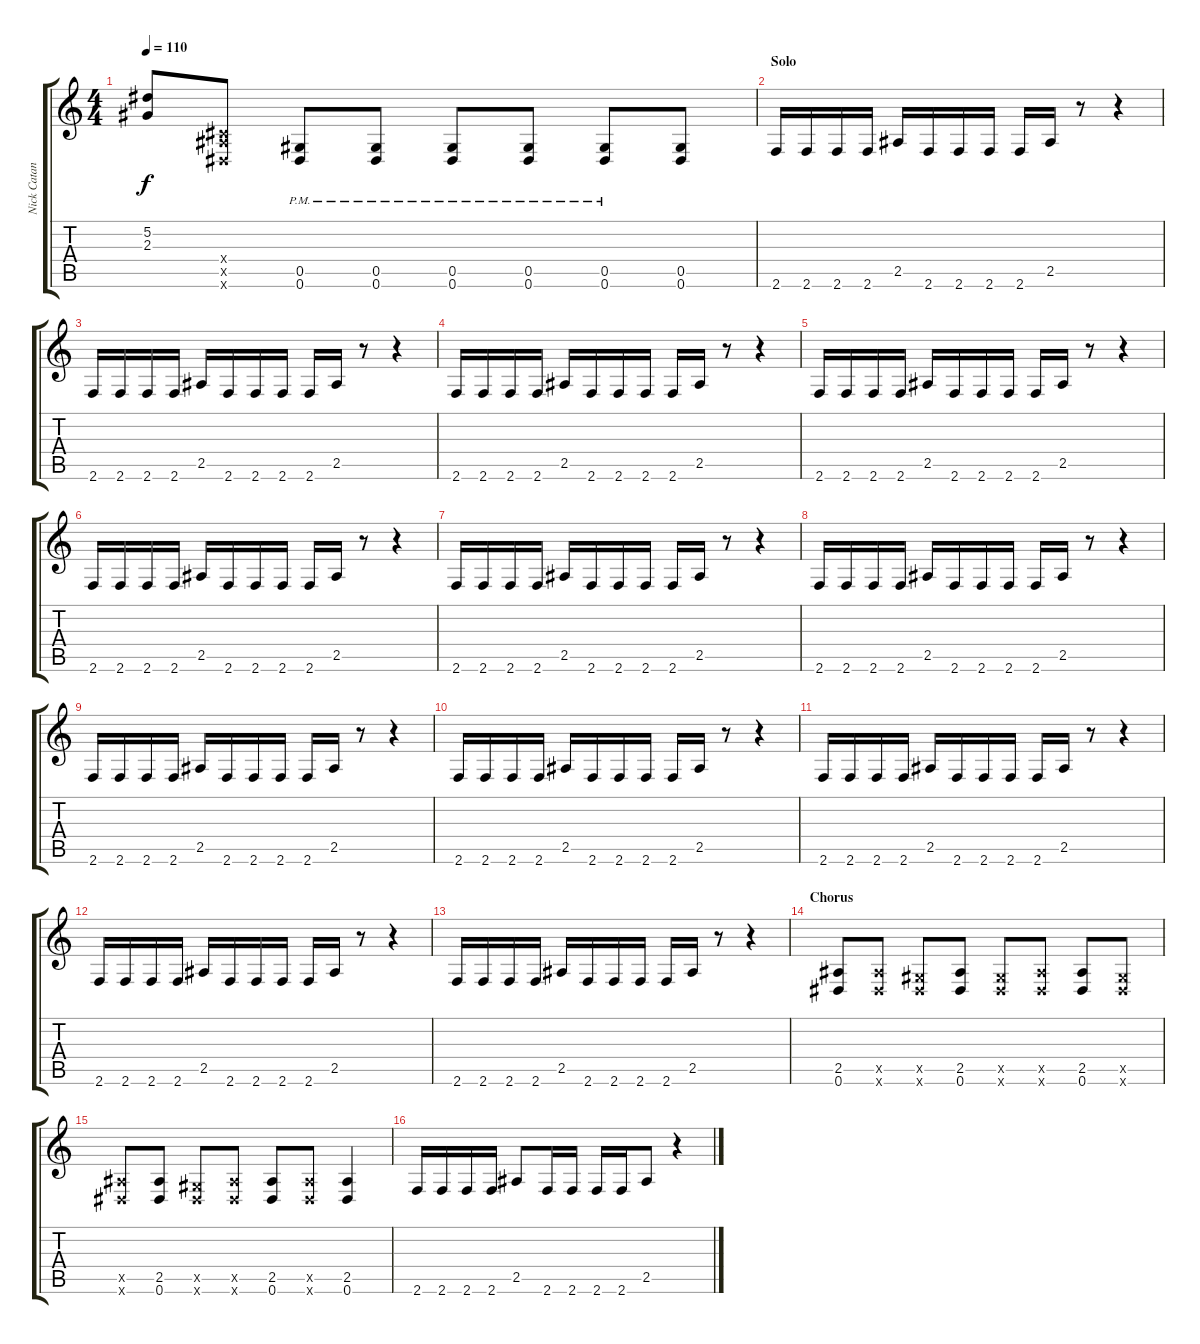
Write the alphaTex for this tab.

\track ("Nick Catanese" "Nick Catan") {instrument overdrivenguitar}
\staff {score tabs}
\tuning (Eb4 Bb3 Gb3 Db3 Ab2 Eb2) {hide}
\ts (4 4)
\tempo 110
\clef g2
\ks c
(5.2{t} 2.3{t}).8{dy f} (0.4{x} 2.5{x} 0.6{x}).8 (0.5{pm} 0.6{pm}).8 (0.5{pm} 0.6{pm}).8 (0.5{pm} 0.6{pm}).8 (0.5{pm} 0.6{pm}).8 (0.5{pm} 0.6{pm}).8 (0.5 0.6).8 |
\section ("" "Solo")
2.6.16 2.6.16 2.6.16 2.6.16 2.5.16 2.6.16 2.6.16 2.6.16 2.6.16 2.5.16 r.8 r.4 |
2.6.16 2.6.16 2.6.16 2.6.16 2.5.16 2.6.16 2.6.16 2.6.16 2.6.16 2.5.16 r.8 r.4 |
2.6.16 2.6.16 2.6.16 2.6.16 2.5.16 2.6.16 2.6.16 2.6.16 2.6.16 2.5.16 r.8 r.4 |
2.6.16 2.6.16 2.6.16 2.6.16 2.5.16 2.6.16 2.6.16 2.6.16 2.6.16 2.5.16 r.8 r.4 |
2.6.16 2.6.16 2.6.16 2.6.16 2.5.16 2.6.16 2.6.16 2.6.16 2.6.16 2.5.16 r.8 r.4 |
2.6.16 2.6.16 2.6.16 2.6.16 2.5.16 2.6.16 2.6.16 2.6.16 2.6.16 2.5.16 r.8 r.4 |
2.6.16 2.6.16 2.6.16 2.6.16 2.5.16 2.6.16 2.6.16 2.6.16 2.6.16 2.5.16 r.8 r.4 |
2.6.16 2.6.16 2.6.16 2.6.16 2.5.16 2.6.16 2.6.16 2.6.16 2.6.16 2.5.16 r.8 r.4 |
2.6.16 2.6.16 2.6.16 2.6.16 2.5.16 2.6.16 2.6.16 2.6.16 2.6.16 2.5.16 r.8 r.4 |
2.6.16 2.6.16 2.6.16 2.6.16 2.5.16 2.6.16 2.6.16 2.6.16 2.6.16 2.5.16 r.8 r.4 |
2.6.16 2.6.16 2.6.16 2.6.16 2.5.16 2.6.16 2.6.16 2.6.16 2.6.16 2.5.16 r.8 r.4 |
2.6.16 2.6.16 2.6.16 2.6.16 2.5.16 2.6.16 2.6.16 2.6.16 2.6.16 2.5.16 r.8 r.4 |
\section ("" "Chorus")
(2.5 0.6).8 (2.5{x} 0.6{x}).8 (0.5{x} 0.6{x}).8 (2.5 0.6).8 (0.5{x} 0.6{x}).8 (2.5{x} 0.6{x}).8 (2.5 0.6).8 (0.5{x} 0.6{x}).8 |
(2.5{x} 0.6{x}).8 (2.5 0.6).8 (0.5{x} 0.6{x}).8 (2.5{x} 0.6{x}).8 (2.5 0.6).8 (2.5{x} 0.6{x}).8 (2.5 0.6).4 |
2.6.16 2.6.16 2.6.16 2.6.16 2.5.8 2.6.16 2.6.16 2.6.16 2.6.16 2.5.8 r.4
